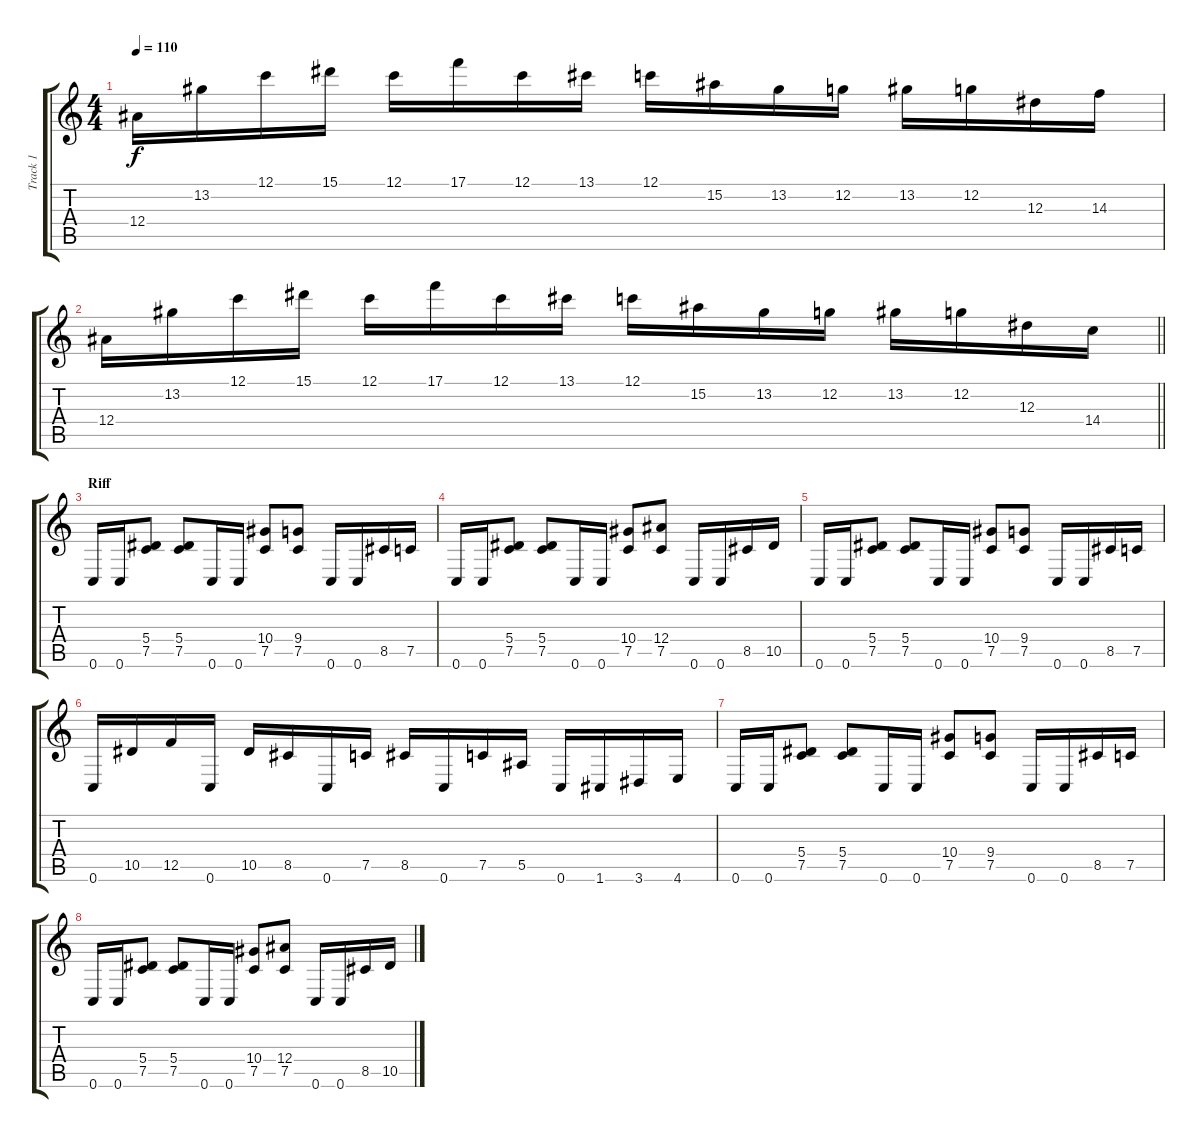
\track ("Track 1" "Track 1") {instrument distortionguitar}
\staff {score tabs}
\tuning (C4 G3 Eb3 Bb2 F2 C2) {hide}
\ts (4 4)
\tempo 110
\clef g2
\ks c
12.4.16{dy f} 13.2.16 12.1.16 15.1.16 12.1.16 17.1.16 12.1.16 13.1.16 12.1.16 15.2.16 13.2.16 12.2.16 13.2.16 12.2.16 12.3.16 14.3.16 |
\barLineRight lightlight
12.4.16 13.2.16 12.1.16 15.1.16 12.1.16 17.1.16 12.1.16 13.1.16 12.1.16 15.2.16 13.2.16 12.2.16 13.2.16 12.2.16 12.3.16 14.4.16 |
\section ("" "Riff")
0.6.16 0.6.16 (5.4 7.5).8 (5.4 7.5).8 0.6.16 0.6.16 (10.4 7.5).8 (9.4 7.5).8 0.6.16 0.6.16 8.5.16 7.5.16 |
0.6.16 0.6.16 (5.4 7.5).8 (5.4 7.5).8 0.6.16 0.6.16 (10.4 7.5).8 (12.4 7.5).8 0.6.16 0.6.16 8.5.16 10.5.16 |
0.6.16 0.6.16 (5.4 7.5).8 (5.4 7.5).8 0.6.16 0.6.16 (10.4 7.5).8 (9.4 7.5).8 0.6.16 0.6.16 8.5.16 7.5.16 |
0.6.16 10.5.16 12.5.16 0.6.16 10.5.16 8.5.16 0.6.16 7.5.16 8.5.16 0.6.16 7.5.16 5.5.16 0.6.16 1.6.16 3.6.16 4.6.16 |
0.6.16 0.6.16 (5.4 7.5).8 (5.4 7.5).8 0.6.16 0.6.16 (10.4 7.5).8 (9.4 7.5).8 0.6.16 0.6.16 8.5.16 7.5.16 |
0.6.16 0.6.16 (5.4 7.5).8 (5.4 7.5).8 0.6.16 0.6.16 (10.4 7.5).8 (12.4 7.5).8 0.6.16 0.6.16 8.5.16 10.5.16
